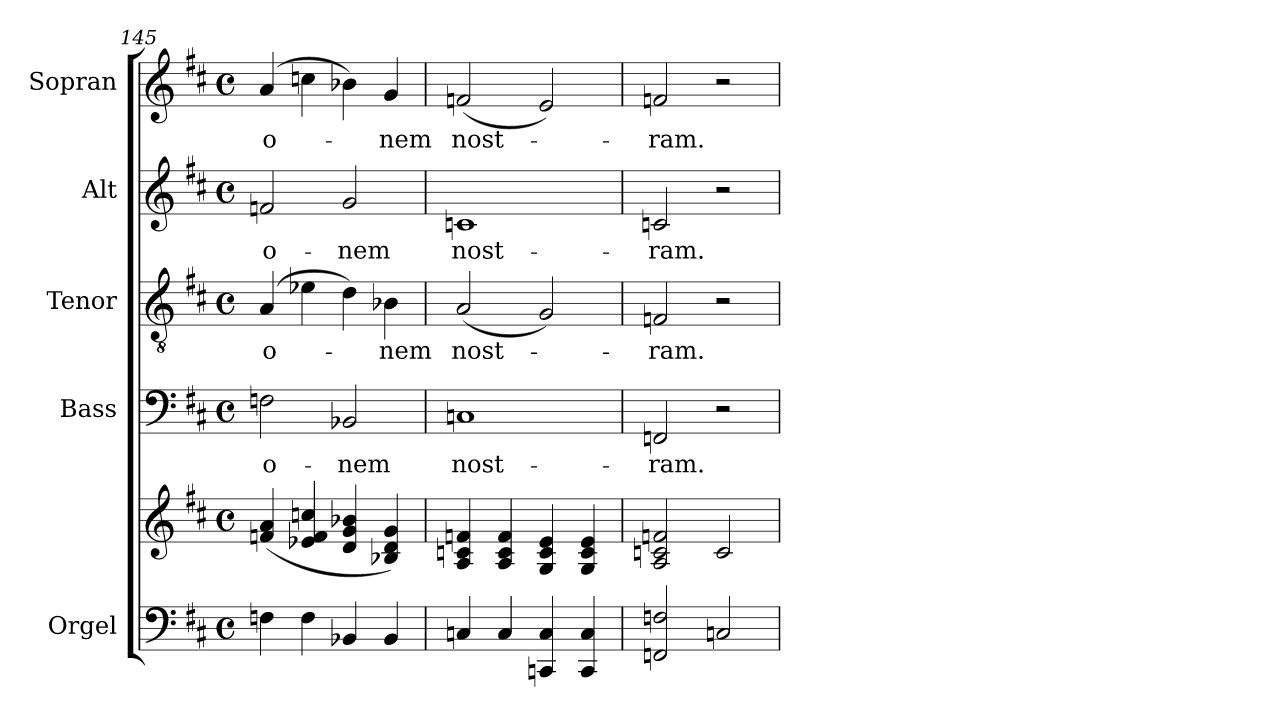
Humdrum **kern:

**kern	**kern	**kern	**text	**kern	**text	**kern	**text	**kern	**text
*part5	*part5	*part4	*part4	*part3	*part3	*part2	*part2	*part1	*part1
*staff6	*staff5	*staff4	*staff4	*staff3	*staff3	*staff2	*staff2	*staff1	*staff1
*I"Orgel	*	*I"Bass	*	*I"Tenor	*	*I"Alt	*	*I"Sopran	*
*I'Org.	*	*I'B.	*	*I'T.	*	*I'A.	*	*I'S.	*
*clefF4	*clefG2	*clefF4	*	*clefGv2	*	*clefG2	*	*clefG2	*
*k[f#c#]	*k[f#c#]	*k[f#c#]	*	*k[f#c#]	*	*k[f#c#]	*	*k[f#c#]	*
*D:	*D:	*D:	*	*D:	*	*D:	*	*D:	*
*M4/4	*M4/4	*M4/4	*	*M4/4	*	*M4/4	*	*M4/4	*
*met(c)	*met(c)	*met(c)	*	*met(c)	*	*met(c)	*	*met(c)	*
=145	=145	=145	=145	=145	=145	=145	=145	=145	=145
!	!	!	!LO:LY:b	!	!LO:LY:b	!	!LO:LY:b	!	!LO:LY:b
4Fn\	(<4fn/ 4a/	2Fn\	-o-	(>4A/	-o-	2fn/	-o-	(4a/	-o-
4F\	4e-X/ 4f/ 4ccn/	.	.	4e-X\	.	.	.	4ccn\	.
!	!	!	!LO:LY:b	!	!	!	!LO:LY:b	!	!
4BB-X/	4d/ 4g/ 4b-X/	2BB-X/	-nem	4d\)	.	2g/	-nem	4b-X\)	.
!	!	!	!	!	!LO:LY:b	!	!	!	!LO:LY:b
4BB-/	4B-X/ 4d/ 4g/)	.	.	4B-X\	-nem	.	.	4g/	-nem
=146	=146	=146	=146	=146	=146	=146	=146	=146	=146
!	!	!	!LO:LY:b	!	!LO:LY:b	!	!LO:LY:b	!	!LO:LY:b
4Cn/	4A/ 4cn/ 4fn/	1Cn	nost-	(<2A/	nost-	1cn	nost-	(<2fn/	nost-
4C/	4A/ 4c/ 4f/	.	.	.	.	.	.	.	.
4CCn/ 4C/	4G/ 4c/ 4e/	.	.	2G/)	.	.	.	2e/)	.
4CC/ 4C/	4G/ 4c/ 4e/	.	.	.	.	.	.	.	.
!!LO:LB:g=z
=147	=147	=147	=147	=147	=147	=147	=147	=147	=147
!	!	!	!LO:LY:b	!	!LO:LY:b	!	!LO:LY:b	!	!LO:LY:b
2FFn/ 2Fn/	2A/ 2cn/ 2fn/	2FFn/	-ram.	2Fn/	-ram.	2cn/	-ram.	2fn/	-ram.
2Cn/	2c/	2r	.	2r	.	2r	.	2r	.
=	=	=	=	=	=	=	=	=	=
*-	*-	*-	*-	*-	*-	*-	*-	*-	*-
